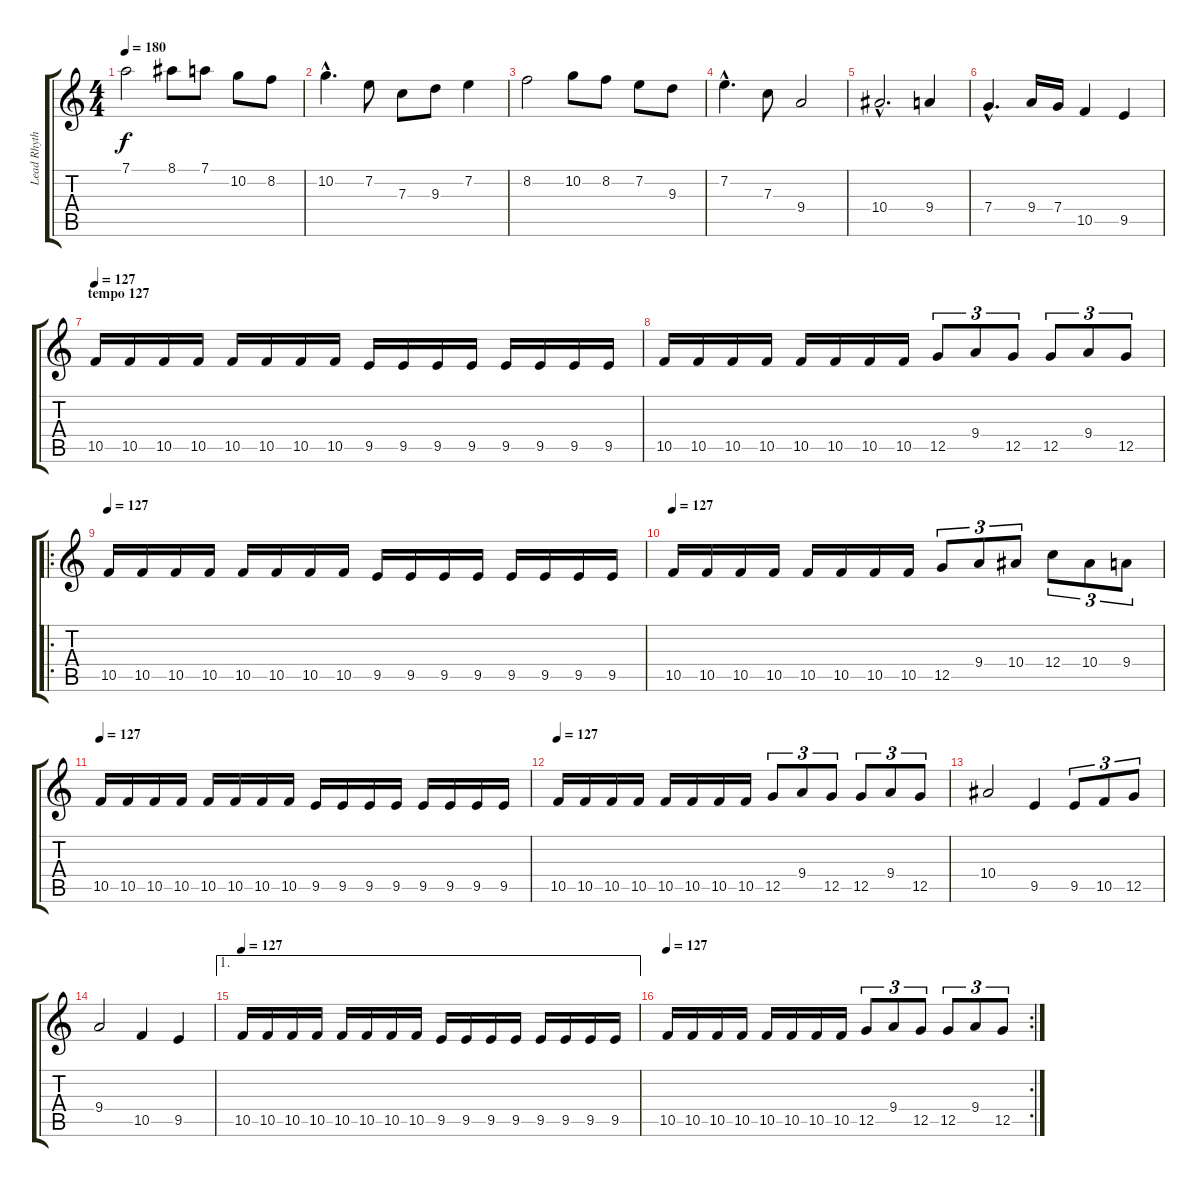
\track ("Lead Rhythm" "Lead Rhyth") {instrument distortionguitar}
\staff {score tabs}
\tuning (D4 A3 F3 C3 G2 D2) {hide}
\ts (4 4)
\tempo 180
\clef g2
\ks c
7.1.2{dy f} 8.1.8 7.1.8 10.2.8 8.2.8 |
10.2{hac}.4{d} 7.2.8 7.3.8 9.3.8 7.2.4 |
8.2.2 10.2.8 8.2.8 7.2.8 9.3.8 |
7.2{hac}.4{d} 7.3.8 9.4.2 |
10.4{hac}.2{d} 9.4.4 |
7.4{hac}.4{d} 9.4.16 7.4.16 10.5.4 9.5.4 |
\section ("" "tempo 127")
\tempo 127
10.5.16 10.5.16 10.5.16 10.5.16 10.5.16 10.5.16 10.5.16 10.5.16 9.5.16 9.5.16 9.5.16 9.5.16 9.5.16 9.5.16 9.5.16 9.5.16 |
10.5.16 10.5.16 10.5.16 10.5.16 10.5.16 10.5.16 10.5.16 10.5.16 12.5.8{tu (3 2)} 9.4.8{tu (3 2)} 12.5.8{tu (3 2)} 12.5.8{tu (3 2)} 9.4.8{tu (3 2)} 12.5.8{tu (3 2)} |
\ro
\tempo 127
10.5.16 10.5.16 10.5.16 10.5.16 10.5.16 10.5.16 10.5.16 10.5.16 9.5.16 9.5.16 9.5.16 9.5.16 9.5.16 9.5.16 9.5.16 9.5.16 |
\tempo 127
10.5.16 10.5.16 10.5.16 10.5.16 10.5.16 10.5.16 10.5.16 10.5.16 12.5.8{tu (3 2)} 9.4.8{tu (3 2)} 10.4.8{tu (3 2)} 12.4.8{tu (3 2)} 10.4.8{tu (3 2)} 9.4.8{tu (3 2)} |
\tempo 127
10.5.16 10.5.16 10.5.16 10.5.16 10.5.16 10.5.16 10.5.16 10.5.16 9.5.16 9.5.16 9.5.16 9.5.16 9.5.16 9.5.16 9.5.16 9.5.16 |
\tempo 127
10.5.16 10.5.16 10.5.16 10.5.16 10.5.16 10.5.16 10.5.16 10.5.16 12.5.8{tu (3 2)} 9.4.8{tu (3 2)} 12.5.8{tu (3 2)} 12.5.8{tu (3 2)} 9.4.8{tu (3 2)} 12.5.8{tu (3 2)} |
10.4.2 9.5.4 9.5.8{tu (3 2)} 10.5.8{tu (3 2)} 12.5.8{tu (3 2)} |
9.4.2 10.5.4 9.5.4 |
\ae 1
\tempo 127
10.5.16 10.5.16 10.5.16 10.5.16 10.5.16 10.5.16 10.5.16 10.5.16 9.5.16 9.5.16 9.5.16 9.5.16 9.5.16 9.5.16 9.5.16 9.5.16 |
\rc 2
\tempo 127
10.5.16 10.5.16 10.5.16 10.5.16 10.5.16 10.5.16 10.5.16 10.5.16 12.5.8{tu (3 2)} 9.4.8{tu (3 2)} 12.5.8{tu (3 2)} 12.5.8{tu (3 2)} 9.4.8{tu (3 2)} 12.5.8{tu (3 2)}
